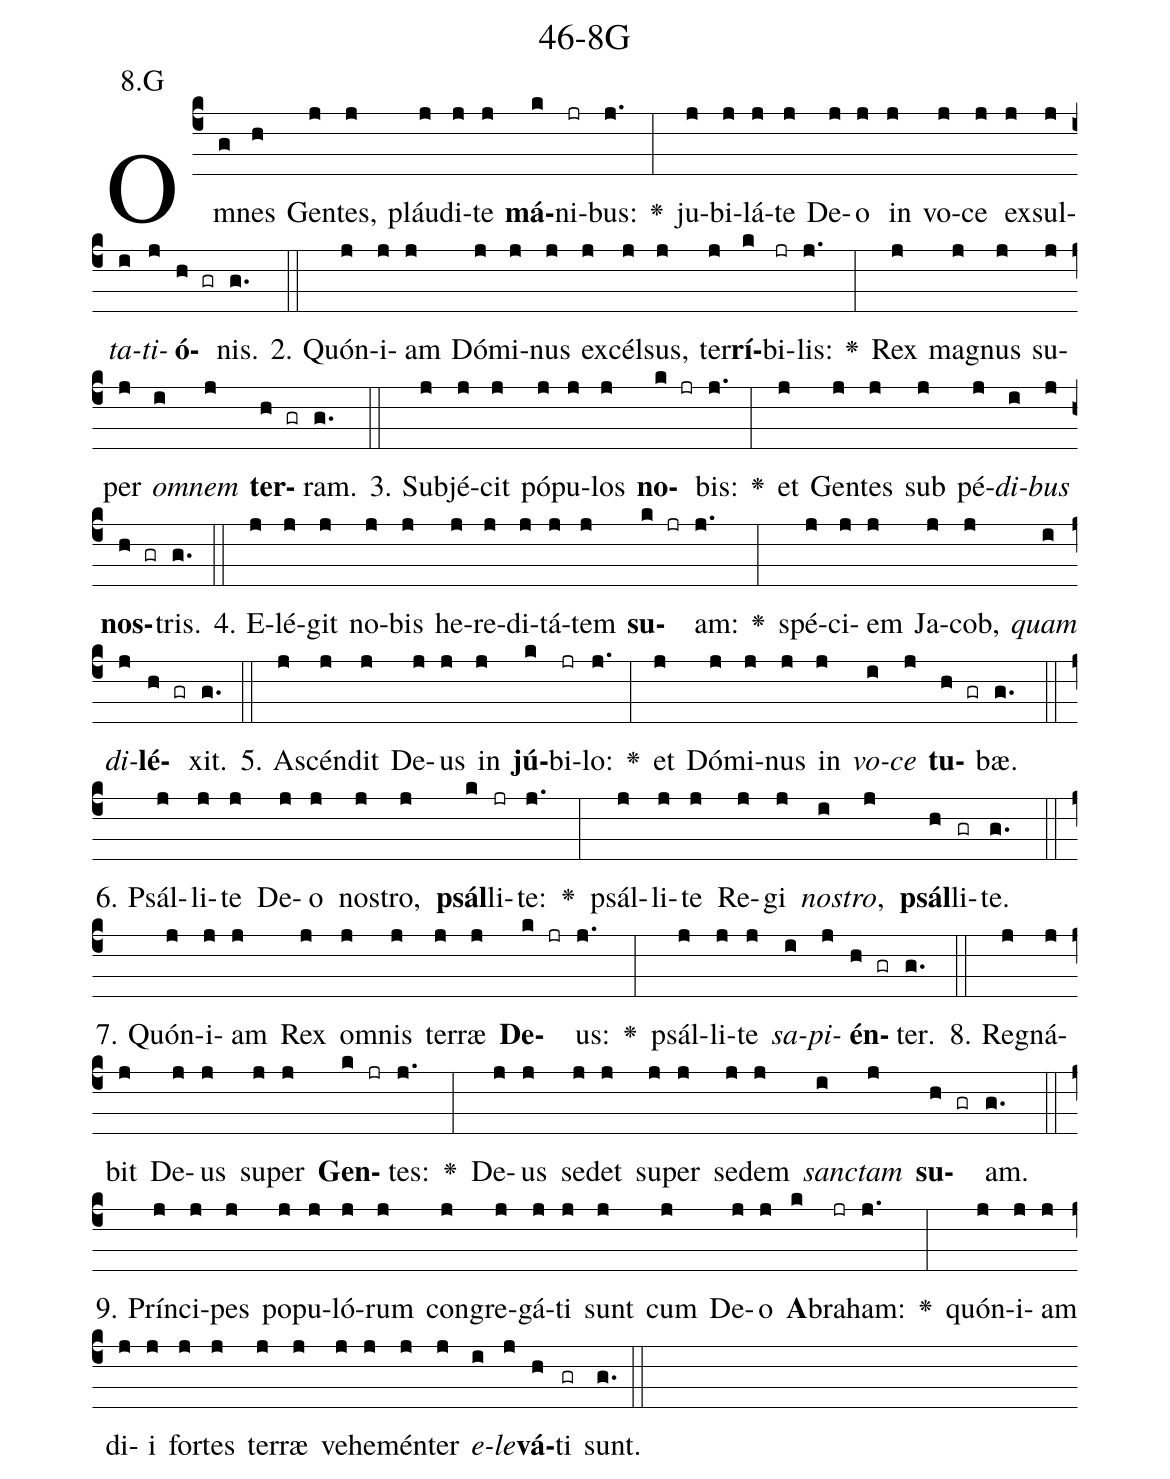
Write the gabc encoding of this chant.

name: 46-8G;
annotation: 8.G;
%%
(c4)Om(g)nes(h) Gen(j)tes,(j) pláu(j)di(j)te(j) <b>má</b>(k)ni(jr)bus:(j.) <v>\greheightstar</v>(:) ju(j)bi(j)lá(j)te(j) De(j)o(j) in(j) vo(j)ce(j) ex(j)sul(j)<i>ta</i>(i)<i>ti</i>(j)<b>ó</b>(h gr)nis.(g.) (::)
2. Quón(j)i(j)am(j) Dó(j)mi(j)nus(j) ex(j)cél(j)sus,(j) ter(j)<b>rí</b>(k)bi(jr)lis:(j.) <v>\greheightstar</v>(:) Rex(j) ma(j)gnus(j) su(j)per(j) <i>om</i>(i)<i>nem</i>(j) <b>ter</b>(h gr)ram.(g.) (::)
3. Sub(j)jé(j)cit(j) pó(j)pu(j)los(j) <b>no</b>(k jr)bis:(j.) <v>\greheightstar</v>(:) et(j) Gen(j)tes(j) sub(j) pé(j)<i>di</i>(i)<i>bus</i>(j) <b>nos</b>(h gr)tris.(g.) (::)
4. E(j)lé(j)git(j) no(j)bis(j) he(j)re(j)di(j)tá(j)tem(j) <b>su</b>(k jr)am:(j.) <v>\greheightstar</v>(:) spé(j)ci(j)em(j) Ja(j)cob,(j) <i>quam</i>(i) <i>di</i>(j)<b>lé</b>(h gr)xit.(g.) (::)
5. A(j)scén(j)dit(j) De(j)us(j) in(j) <b>jú</b>(k)bi(jr)lo:(j.) <v>\greheightstar</v>(:) et(j) Dó(j)mi(j)nus(j) in(j) <i>vo</i>(i)<i>ce</i>(j) <b>tu</b>(h gr)bæ.(g.) (::)
6. Psál(j)li(j)te(j) De(j)o(j) nos(j)tro,(j) <b>psál</b>(k)li(jr)te:(j.) <v>\greheightstar</v>(:) psál(j)li(j)te(j) Re(j)gi(j) <i>nos</i>(i)<i>tro</i>,(j) <b>psál</b>(h)li(gr)te.(g.) (::)
7. Quón(j)i(j)am(j) Rex(j) om(j)nis(j) ter(j)ræ(j) <b>De</b>(k jr)us:(j.) <v>\greheightstar</v>(:) psál(j)li(j)te(j) <i>sa</i>(i)<i>pi</i>(j)<b>én</b>(h gr)ter.(g.) (::)
8. Re(j)gná(j)bit(j) De(j)us(j) su(j)per(j) <b>Gen</b>(k jr)tes:(j.) <v>\greheightstar</v>(:) De(j)us(j) se(j)det(j) su(j)per(j) se(j)dem(j) <i>sanc</i>(i)<i>tam</i>(j) <b>su</b>(h gr)am.(g.) (::)
9. Prín(j)ci(j)pes(j) po(j)pu(j)ló(j)rum(j) con(j)gre(j)gá(j)ti(j) sunt(j) cum(j) De(j)o(j) <b>A</b>(k)bra(jr)ham:(j.) <v>\greheightstar</v>(:) quón(j)i(j)am(j) di(j)i(j) for(j)tes(j) ter(j)ræ(j) ve(j)he(j)mén(j)ter(j) <i>e</i>(i)<i>le</i>(j)<b>vá</b>(h)ti(gr) sunt.(g.) (::)
